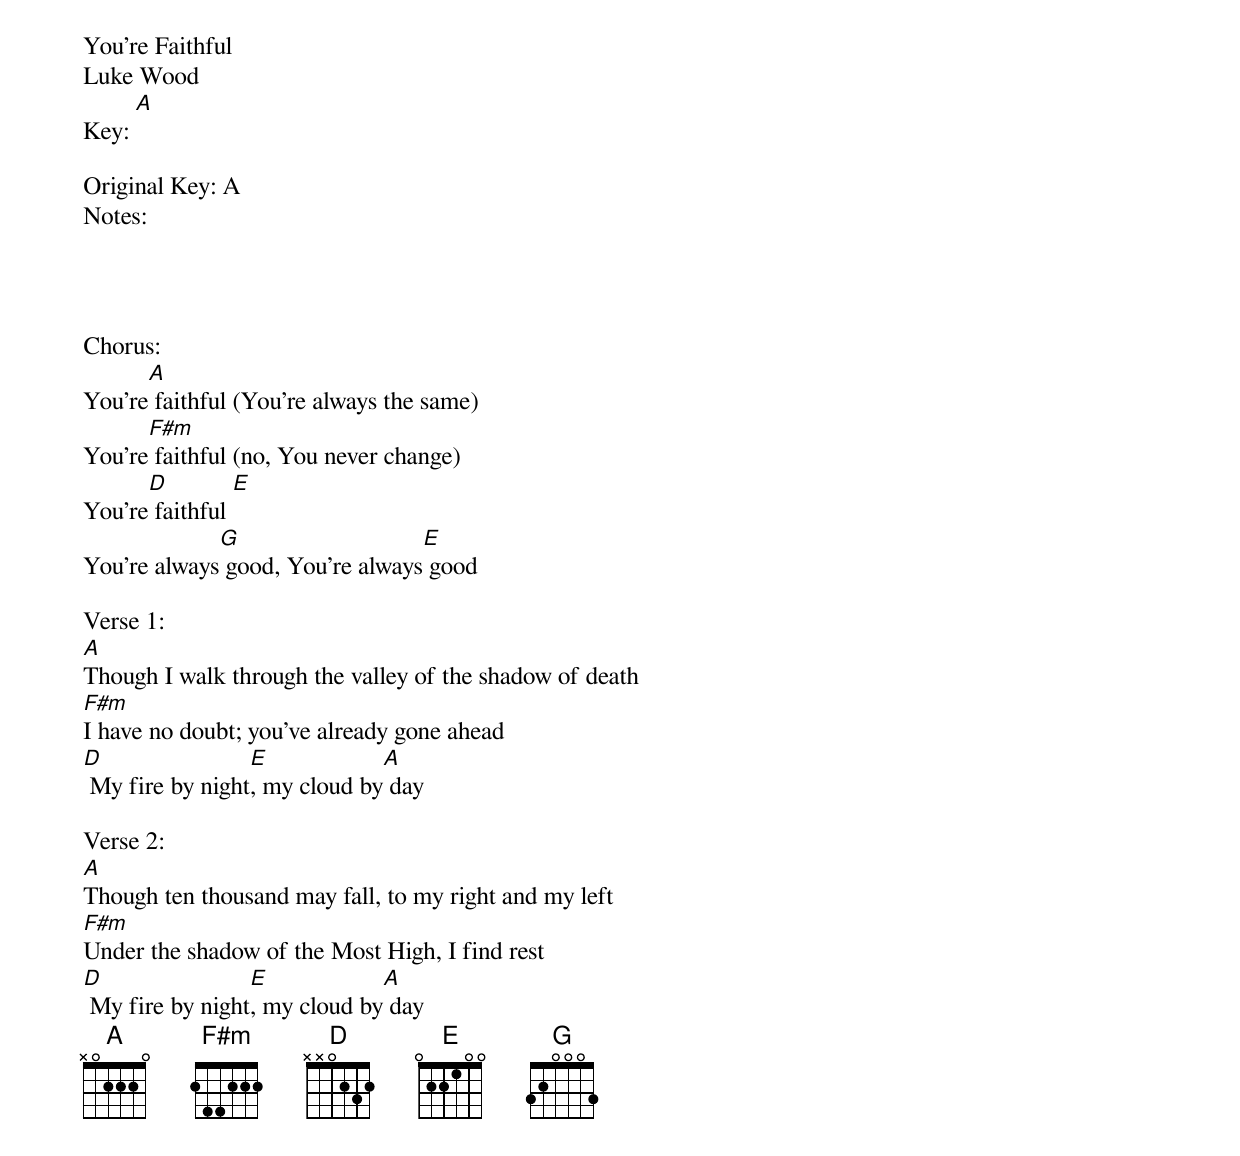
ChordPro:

You're Faithful
Luke Wood
Key: [A]

Original Key: A
Notes:




Chorus:
You’re[A] faithful (You’re always the same)
You’re[F#m] faithful (no, You never change)
You’re[D] faithful [E]
You’re always[G] good, You’re always[E] good

Verse 1:
[A]Though I walk through the valley of the shadow of death
[F#m]I have no doubt; you’ve already gone ahead
[D] My fire by night[E], my cloud by[A] day

Verse 2:
[A]Though ten thousand may fall, to my right and my left
[F#m]Under the shadow of the Most High, I find rest
[D] My fire by night[E], my cloud by[A] day
